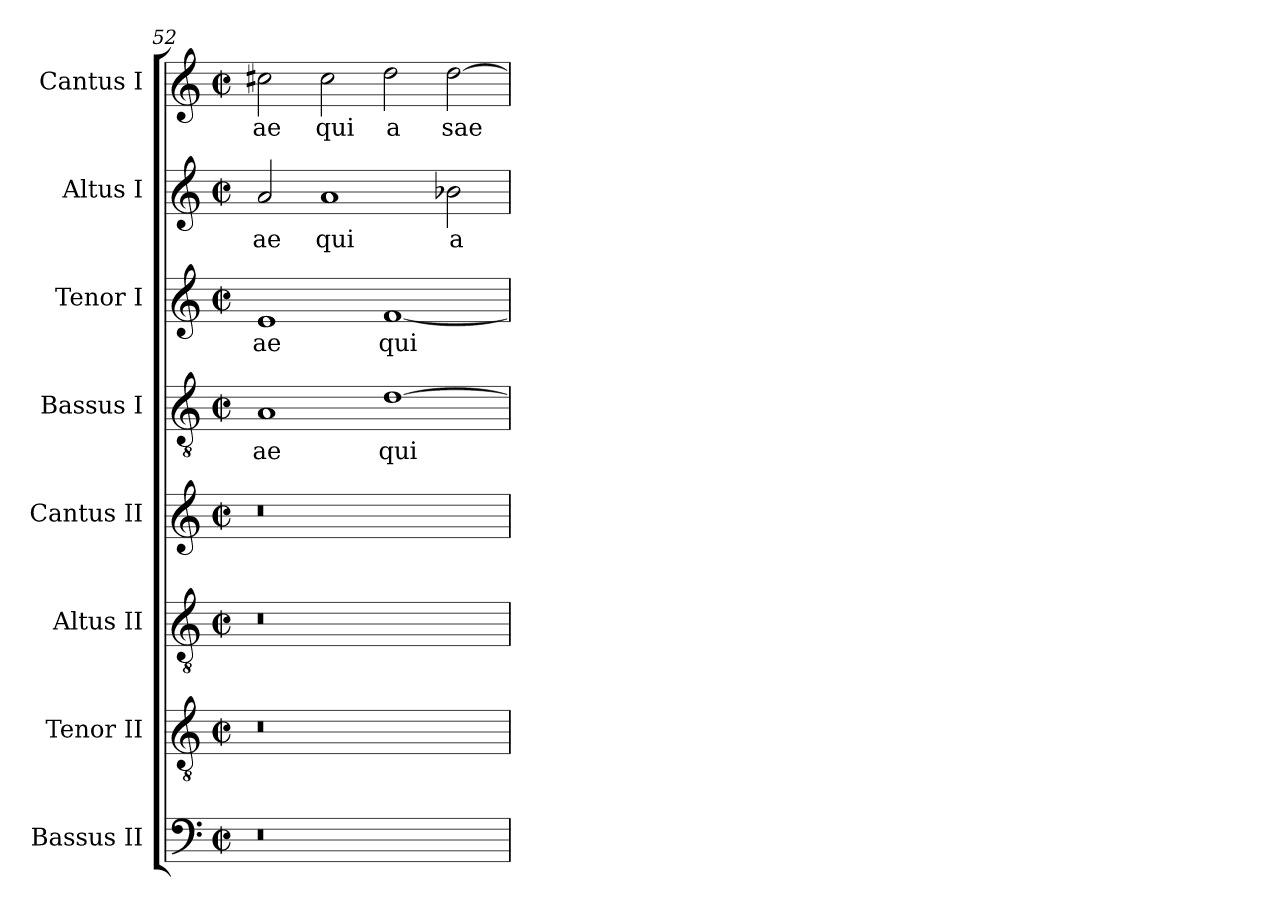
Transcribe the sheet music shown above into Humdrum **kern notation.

**kern	**kern	**kern	**kern	**kern	**text	**kern	**text	**kern	**text	**kern	**text
*part8	*part7	*part6	*part5	*part4	*part4	*part3	*part3	*part2	*part2	*part1	*part1
*staff8	*staff7	*staff6	*staff5	*staff4	*staff4	*staff3	*staff3	*staff2	*staff2	*staff1	*staff1
*I"Bassus II	*I"Tenor II	*I"Altus II	*I"Cantus II	*I"Bassus I	*	*I"Tenor I	*	*I"Altus I	*	*I"Cantus I	*
*clefF4	*clefGv2	*clefGv2	*clefG2	*clefGv2	*	*clefG2	*	*clefG2	*	*clefG2	*
*k[]	*k[]	*k[]	*k[]	*k[]	*	*k[]	*	*k[]	*	*k[]	*
*C:	*C:	*C:	*C:	*C:	*	*C:	*	*C:	*	*C:	*
*M2/2	*M2/2	*M2/2	*M2/2	*M2/2	*	*M2/2	*	*M2/2	*	*M2/2	*
*met(c|)	*met(c|)	*met(c|)	*met(c|)	*met(c|)	*	*met(c|)	*	*met(c|)	*	*met(c|)	*
=52	=52	=52	=52	=52	=52	=52	=52	=52	=52	=52	=52
!	!	!	!	!	!LO:LY:b:cj	!	!LO:LY:b:cj	!	!LO:LY:b:cj	!	!LO:LY:b:cj
0r	0r	0r	0r	1A	ae	1e	-ae	2a/	ae	2cc#X\	-ae
!	!	!	!	!	!	!	!	!	!LO:LY:b:cj	!	!LO:LY:b:cj
.	.	.	.	.	.	.	.	1a	qui	2cc#\	qui
!	!	!	!	!	!LO:LY:b:cj	!	!LO:LY:b:cj	!	!	!	!LO:LY:b:cj
.	.	.	.	[>1d	qui	[<1f	qui	.	.	2dd\	a
!	!	!	!	!	!	!	!	!	!LO:LY:b:cj	!	!LO:LY:b:cj
.	.	.	.	.	.	.	.	2b-X\	a	[>2dd\	sae-
=	=	=	=	=	=	=	=	=	=	=	=
*-	*-	*-	*-	*-	*-	*-	*-	*-	*-	*-	*-
